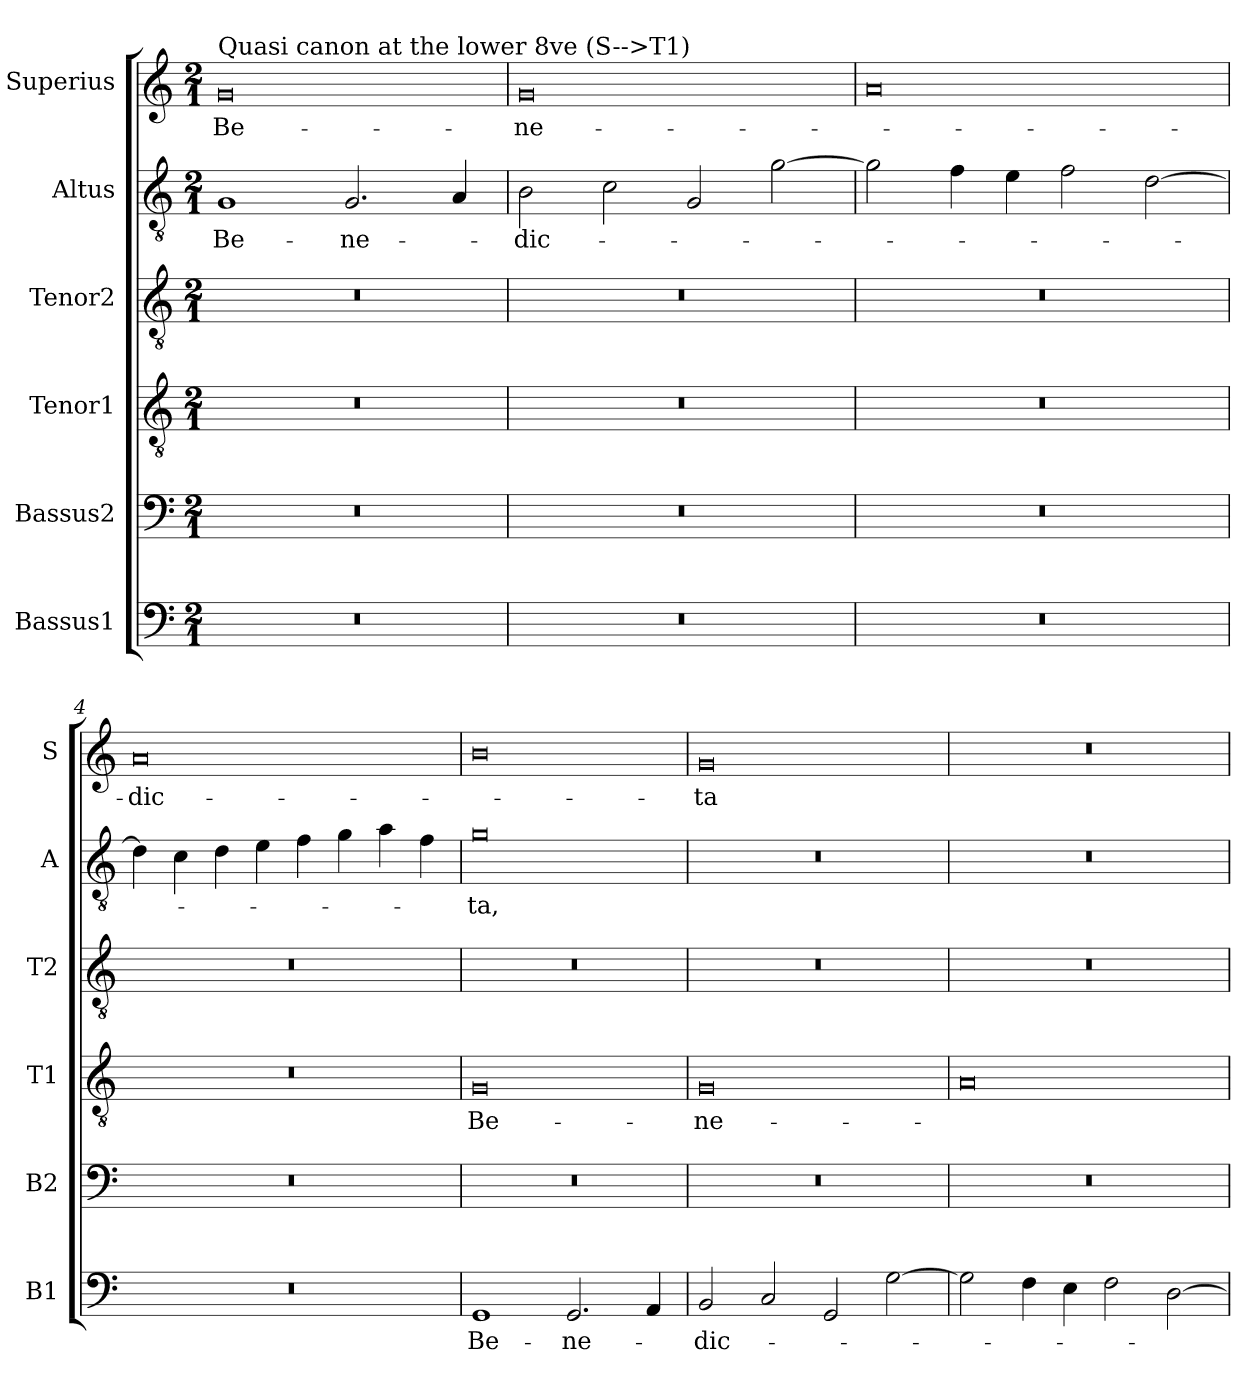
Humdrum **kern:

**kern	**text	**kern	**kern	**text	**kern	**kern	**text	**kern	**text
*part6	*part6	*part5	*part4	*part4	*part3	*part2	*part2	*part1	*part1
*staff6	*staff6	*staff5	*staff4	*staff4	*staff3	*staff2	*staff2	*staff1	*staff1
*I"Bassus1	*	*I"Bassus2	*I"Tenor1	*	*I"Tenor2	*I"Altus	*	*I"Superius	*
*I'B1	*	*I'B2	*I'T1	*	*I'T2	*I'A	*	*I'S	*
*clefF4	*	*clefF4	*clefGv2	*	*clefGv2	*clefGv2	*	*clefG2	*
*k[]	*	*k[]	*k[]	*	*k[]	*k[]	*	*k[]	*
*M2/1	*	*M2/1	*M2/1	*	*M2/1	*M2/1	*	*M2/1	*
=1	=1	=1	=1	=1	=1	=1	=1	=1	=1
!	!	!	!	!	!	!	!	!LO:TX:a:t=Quasi canon at the lower 8ve (S-->T1)	!
0r	.	0r	0r	.	0r	1G	Be-	0g	Be-
.	.	.	.	.	.	2.G/	-ne-	.	.
.	.	.	.	.	.	4A/	.	.	.
=2	=2	=2	=2	=2	=2	=2	=2	=2	=2
0r	.	0r	0r	.	0r	2B\	-dic-	0g	-ne-
.	.	.	.	.	.	2c\	.	.	.
.	.	.	.	.	.	2G/	.	.	.
.	.	.	.	.	.	[2g\	.	.	.
=3	=3	=3	=3	=3	=3	=3	=3	=3	=3
0r	.	0r	0r	.	0r	2g\]	.	0a	.
.	.	.	.	.	.	4f\	.	.	.
.	.	.	.	.	.	4e\	.	.	.
.	.	.	.	.	.	2f\	.	.	.
.	.	.	.	.	.	[2d\	.	.	.
=4	=4	=4	=4	=4	=4	=4	=4	=4	=4
0r	.	0r	0r	.	0r	4d\]	.	0a	-dic-
.	.	.	.	.	.	4c\	.	.	.
.	.	.	.	.	.	4d\	.	.	.
.	.	.	.	.	.	4e\	.	.	.
.	.	.	.	.	.	4f\	.	.	.
.	.	.	.	.	.	4g\	.	.	.
.	.	.	.	.	.	4a\	.	.	.
.	.	.	.	.	.	4f\	.	.	.
=5	=5	=5	=5	=5	=5	=5	=5	=5	=5
1GG	Be-	0r	0G	Be-	0r	0g	-ta,	0b	.
2.GG/	-ne-	.	.	.	.	.	.	.	.
4AA/	.	.	.	.	.	.	.	.	.
=6	=6	=6	=6	=6	=6	=6	=6	=6	=6
2BB/	-dic-	0r	0G	-ne-	0r	0r	.	0g	-ta
2C/	.	.	.	.	.	.	.	.	.
2GG/	.	.	.	.	.	.	.	.	.
[2G\	.	.	.	.	.	.	.	.	.
=7	=7	=7	=7	=7	=7	=7	=7	=7	=7
2G\]	.	0r	0A	.	0r	0r	.	0r	.
4F\	.	.	.	.	.	.	.	.	.
4E\	.	.	.	.	.	.	.	.	.
2F\	.	.	.	.	.	.	.	.	.
[2D\	.	.	.	.	.	.	.	.	.
=	=	=	=	=	=	=	=	=	=
*-	*-	*-	*-	*-	*-	*-	*-	*-	*-
